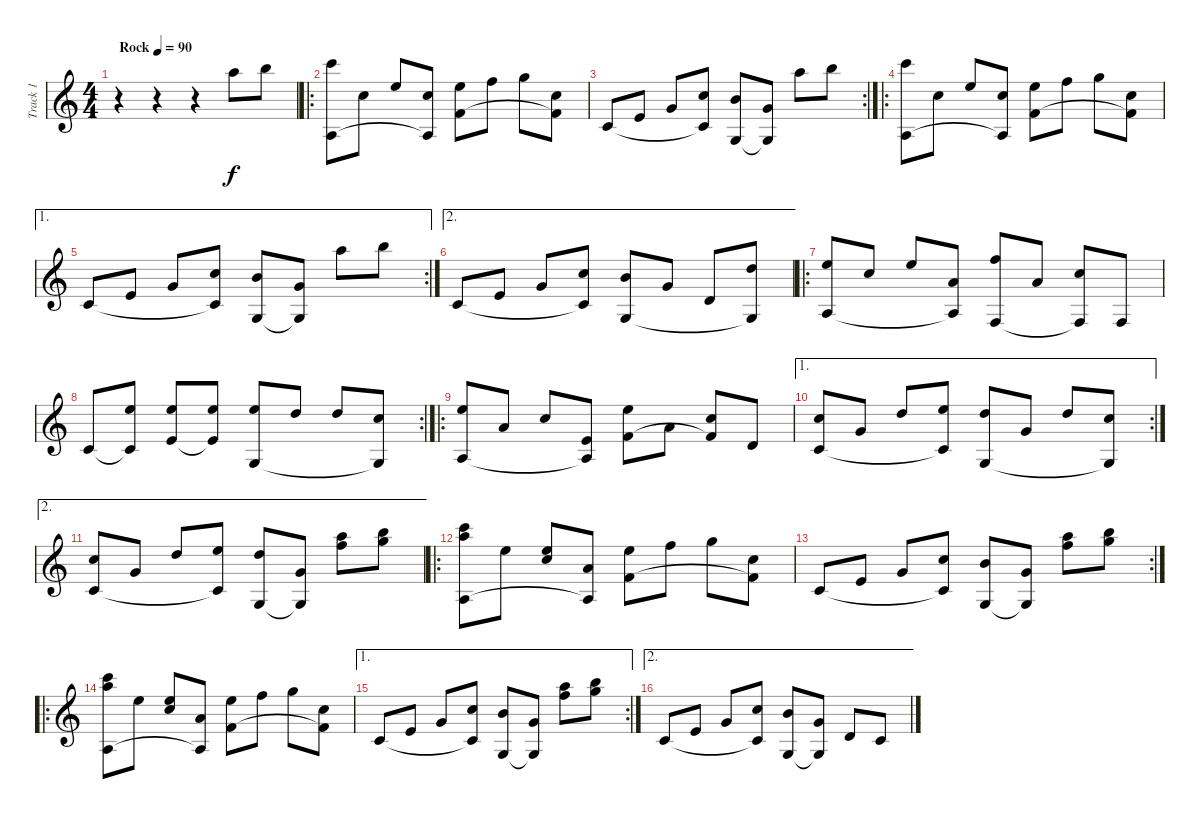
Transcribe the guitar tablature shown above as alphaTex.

\track ("Track 1" "Track 1") {instrument acousticguitarnylon}
\staff {score}
\tuning (E4 B3 G3 D3 A2 E2) {hide}
\ts (4 4)
\tempo (90 "Rock")
\clef g2
\ks c
r.4{dy f instrument acousticguitarnylon} r.4 r.4 5.1.8 7.1.8 |
\ro
(8.1 0.5).8 5.3.8 5.2.8 (5.3 0.5{t}).8 (0.1 3.4).8 1.1.8 3.1.8 (1.2 3.4{t}).8 |
\rc 2
3.5.8 2.4.8 0.3.8 (1.2 3.5{t}).8 (0.2 3.6).8 (0.3 3.6{t}).8 5.1.8 7.1.8 |
\ro
(8.1 0.5).8 5.3.8 5.2.8 (5.3 0.5{t}).8 (0.1 3.4).8 1.1.8 3.1.8 (1.2 3.4{t}).8 |
\ae 1
\rc 2
3.5.8 2.4.8 0.3.8 (1.2 3.5{t}).8 (0.2 3.6).8 (0.3 3.6{t}).8 5.1.8 7.1.8 |
\ae 2
3.5.8 2.4.8 0.3.8 (1.2 3.5{t}).8 (0.2 3.6).8 0.3.8 0.4.8 (3.2 3.6{t}).8 |
\ro
(0.1 0.5).8 1.2.8 0.1.8 (2.3 0.5{t}).8 (1.1 1.6).8 2.3.8 (1.2 1.6{t}).8 1.6.8 |
\rc 2
3.5.8 (0.1 3.5{t}).8 (0.1 2.4).8 (0.1 2.4{t}).8 (0.1 3.6).8 3.2.8 3.2.8 (1.2 3.6{t}).8 |
\ro
(0.1 0.5).8 2.3.8 1.2.8 (2.4 0.5{t}).8 (0.1 3.4).8 2.3.8 (1.2 3.4{t}).8 0.4.8 |
\ae 1
\rc 2
(1.2 3.5).8 0.3.8 3.2.8 (0.1 3.5{t}).8 (3.2 3.6).8 0.3.8 3.2.8 (1.2 3.6{t}).8 |
\ae 2
(1.2 3.5).8 0.3.8 3.2.8 (0.1 3.5{t}).8 (3.2 3.6).8 (0.3 3.6{t}).8 (5.1 6.2).8 (7.1 8.2).8 |
\ro
(8.1 10.2 0.5).8 9.3.8 (0.1 1.2).8 (2.3 0.5{t}).8 (0.1 3.4).8 1.1.8 3.1.8 (1.2 3.4{t}).8 |
\rc 2
3.5.8 2.4.8 0.3.8 (1.2 3.5{t}).8 (0.2 3.6).8 (0.3 3.6{t}).8 (5.1 6.2).8 (7.1 8.2).8 |
\ro
(8.1 10.2 0.5).8 9.3.8 (0.1 1.2).8 (2.3 0.5{t}).8 (0.1 3.4).8 1.1.8 3.1.8 (1.2 3.4{t}).8 |
\ae 1
\rc 2
3.5.8 2.4.8 0.3.8 (1.2 3.5{t}).8 (0.2 3.6).8 (0.3 3.6{t}).8 (5.1 6.2).8 (7.1 8.2).8 |
\ae 2
3.5.8 2.4.8 0.3.8 (1.2 3.5{t}).8 (0.2 3.6).8 (0.3 3.6{t}).8 0.4.8 3.5.8
